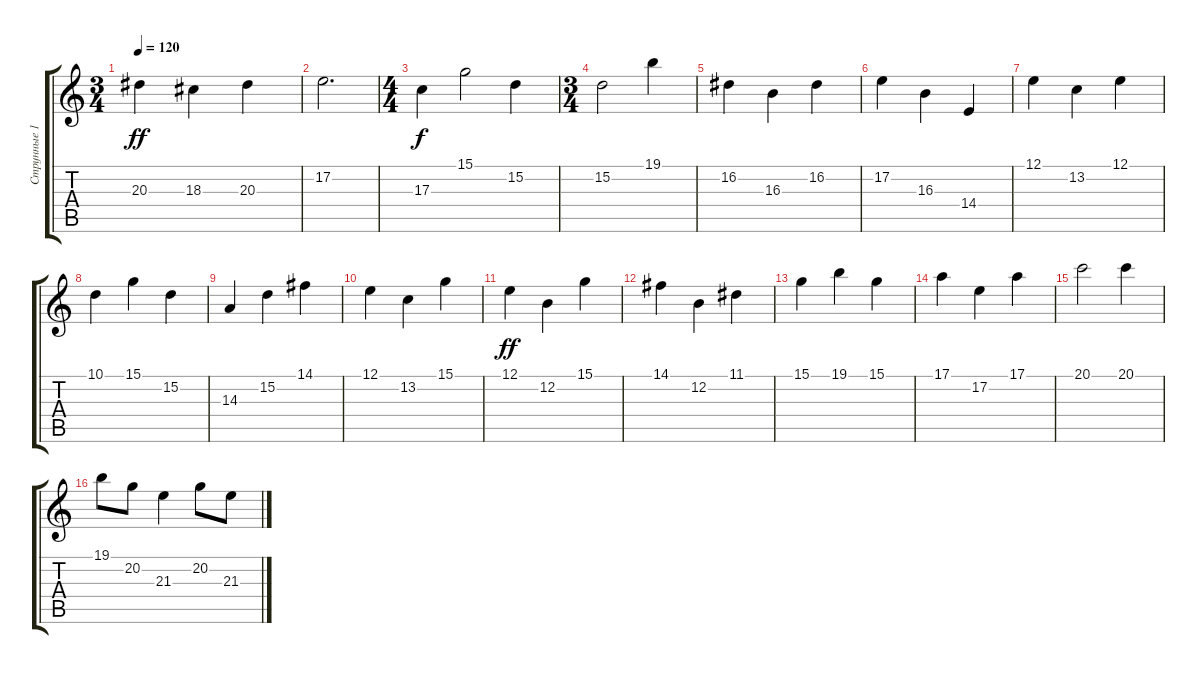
\track ("Струнные 1" "Струнные 1") {instrument stringensemble1}
\staff {score tabs}
\tuning (E4 B3 G3 D3 A2 E2) {hide}
\ts (3 4)
\tempo 120
\clef g2
\ks c
20.3.4{dy ff} 18.3.4 20.3.4 |
17.2.2{d} |
\ts (4 4)
17.3.4{dy f volume 11} 15.1.2 15.2.4 |
\ts (3 4)
15.2.2 19.1.4 |
16.2.4 16.3.4 16.2.4 |
17.2.4 16.3.4 14.4.4 |
12.1.4 13.2.4 12.1.4 |
10.1.4 15.1.4 15.2.4 |
14.3.4 15.2.4 14.1.4 |
12.1.4 13.2.4 15.1.4 |
12.1.4{dy ff} 12.2.4 15.1.4 |
14.1.4 12.2.4 11.1.4 |
15.1.4 19.1.4 15.1.4 |
17.1.4 17.2.4 17.1.4 |
20.1.2 20.1.4 |
19.1.8 20.2.8 21.3.4 20.2.8 21.3.8
